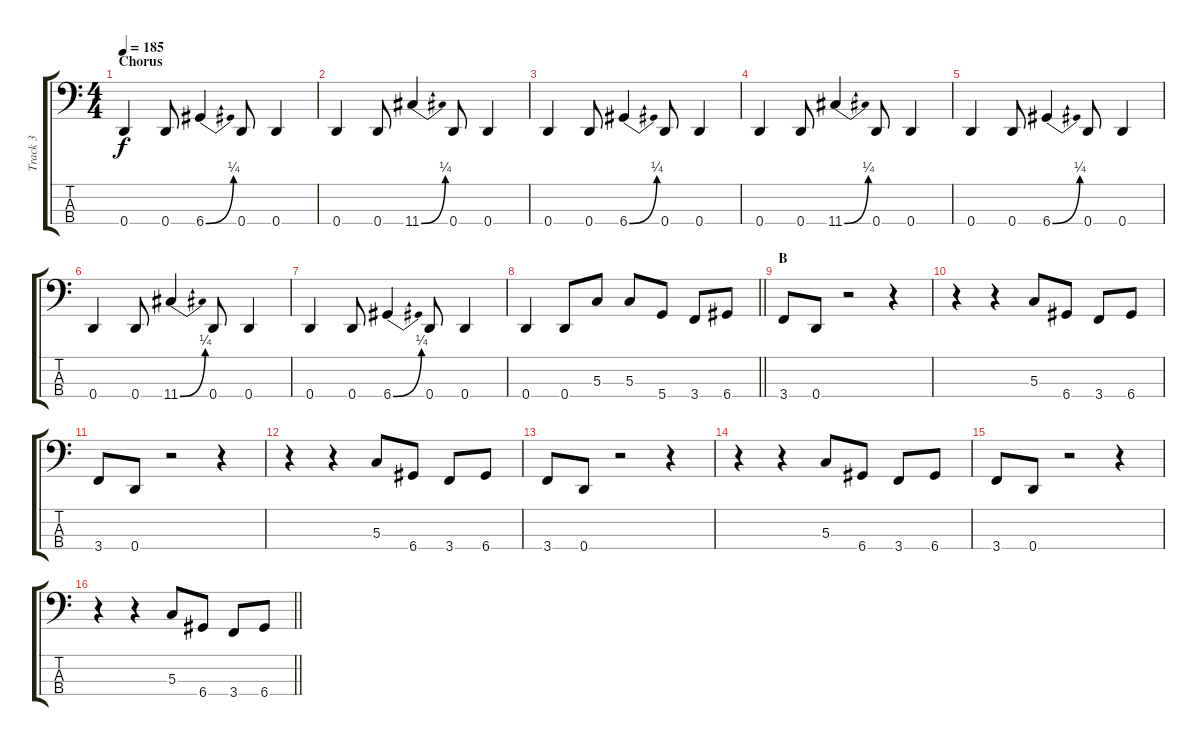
\track ("Track 3" "Track 3") {instrument electricbasspick}
\staff {score tabs}
\tuning (F2 C2 G1 D1) {hide}
\ts (4 4)
\section ("" "Chorus")
\tempo 185
\clef f4
\ks c
0.4.4{dy f} 0.4.8 6.4{be (bend 0 0 60 1)}.4 0.4.8 0.4.4 |
0.4.4 0.4.8 11.4{be (bend 0 0 60 1)}.4 0.4.8 0.4.4 |
0.4.4 0.4.8 6.4{be (bend 0 0 60 1)}.4 0.4.8 0.4.4 |
0.4.4 0.4.8 11.4{be (bend 0 0 60 1)}.4 0.4.8 0.4.4 |
0.4.4 0.4.8 6.4{be (bend 0 0 60 1)}.4 0.4.8 0.4.4 |
0.4.4 0.4.8 11.4{be (bend 0 0 60 1)}.4 0.4.8 0.4.4 |
0.4.4 0.4.8 6.4{be (bend 0 0 60 1)}.4 0.4.8 0.4.4 |
\barLineRight lightlight
0.4.4 0.4.8 5.3.8 5.3.8 5.4.8 3.4.8 6.4.8 |
\section ("" "B")
3.4.8 0.4.8 r.2 r.4 |
r.4 r.4 5.3.8 6.4.8 3.4.8 6.4.8 |
3.4.8 0.4.8 r.2 r.4 |
r.4 r.4 5.3.8 6.4.8 3.4.8 6.4.8 |
3.4.8 0.4.8 r.2 r.4 |
r.4 r.4 5.3.8 6.4.8 3.4.8 6.4.8 |
3.4.8 0.4.8 r.2 r.4 |
\barLineRight lightlight
r.4 r.4 5.3.8 6.4.8 3.4.8 6.4.8
